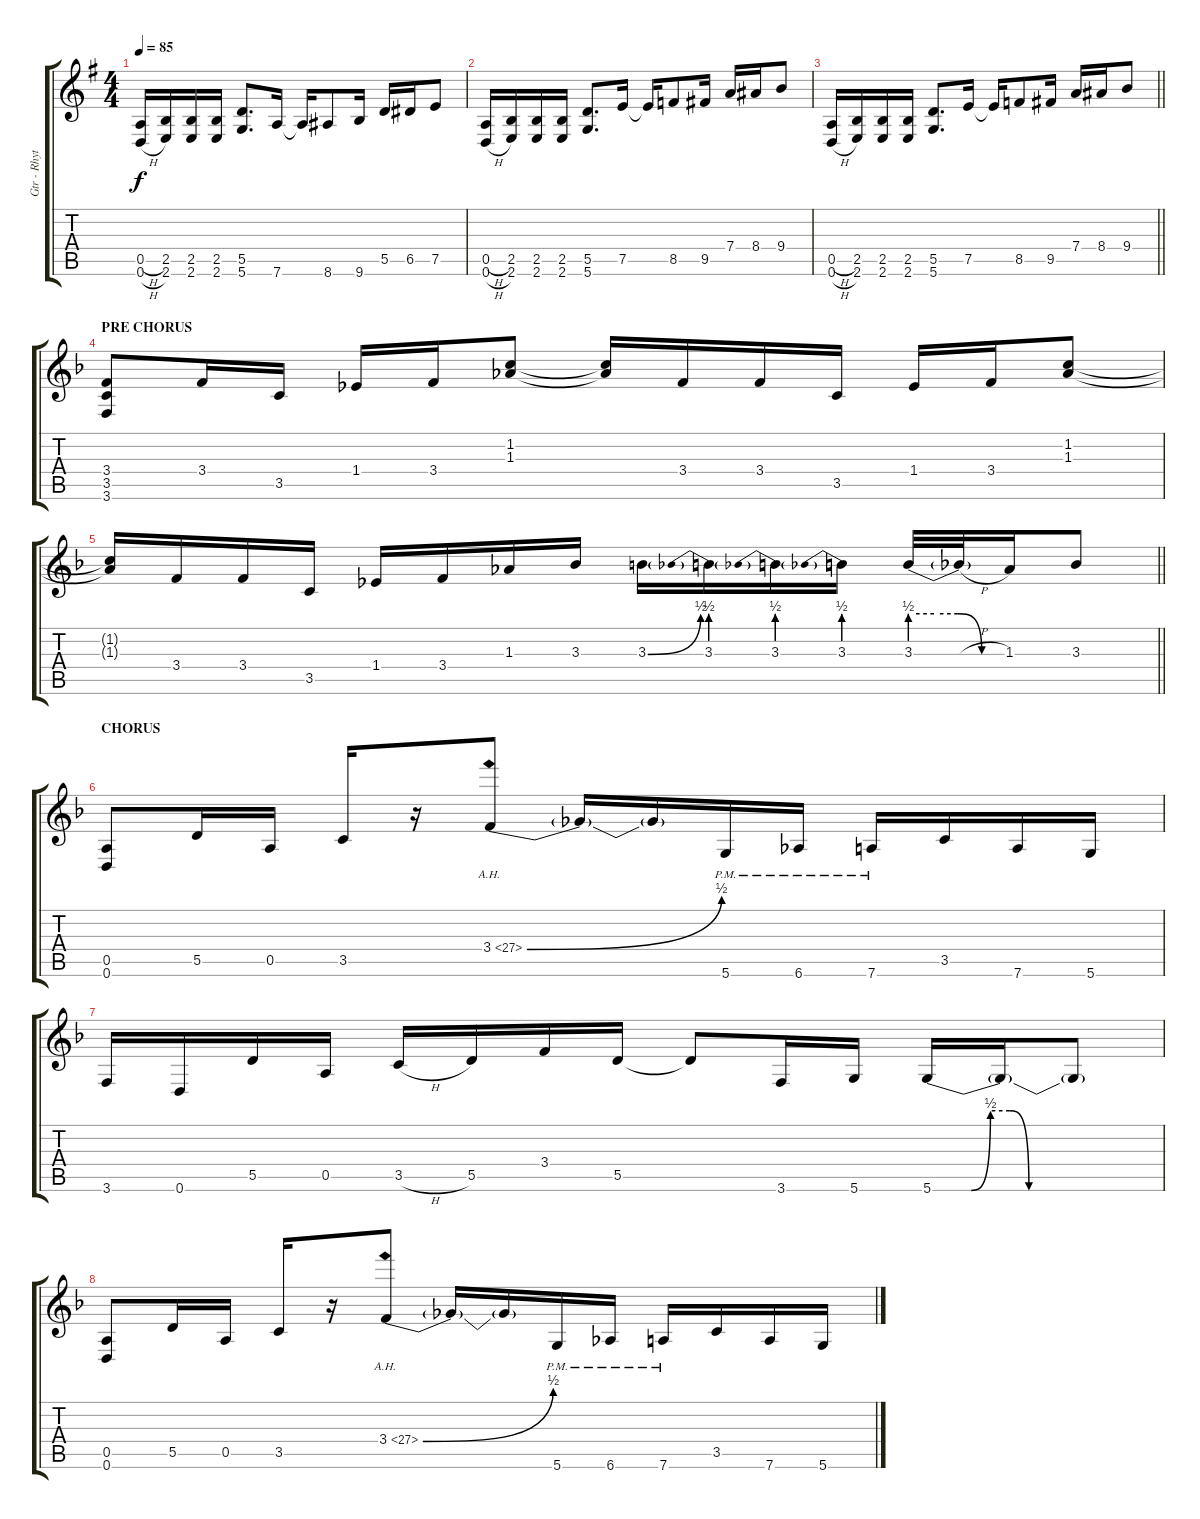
\track ("Gtr - Rhythm 2" "Gtr - Rhyt") {instrument overdrivenguitar}
\staff {score tabs}
\tuning (E4 B3 G3 D3 A2 D2) {hide}
\ts (4 4)
\tempo 85
\clef g2
\ks eminor
(0.5{h} 0.6{h}).16{dy f} (2.5 2.6).16 (2.5 2.6).16 (2.5 2.6).16 (5.5 5.6).8{d} 7.6.16 7.6{t}.16 8.6.8 9.6.16 5.5.16 6.5.16 7.5.8 |
(0.5{h} 0.6{h}).16 (2.5 2.6).16 (2.5 2.6).16 (2.5 2.6).16 (5.5 5.6).8{d} 7.5.16 7.5{t}.16 8.5.8 9.5.16 7.4.16 8.4.16 9.4.8 |
\barLineRight lightlight
(0.5{h} 0.6{h}).16 (2.5 2.6).16 (2.5 2.6).16 (2.5 2.6).16 (5.5 5.6).8{d} 7.5.16 7.5{t}.16 8.5.8 9.5.16 7.4.16 8.4.16 9.4.8 |
\section ("" "PRE CHORUS")
\ks dminor
(3.4 3.5 3.6).8 3.4.16 3.5.16 1.4.16 3.4.16 (1.2 1.3).8 (1.2{t} 1.3{t}).16 3.4.16 3.4.16 3.5.16 1.4.16 3.4.16 (1.2 1.3).8 |
\barLineRight lightlight
(1.2{t} 1.3{t}).16 3.4.16 3.4.16 3.5.16 1.4.16 3.4.16 1.3.16 3.3.16 3.3{be (bend 0 0 60 2)}.16 3.3{be (prebend 0 2 60 2)}.16 3.3{be (prebend 0 2 60 2)}.16 3.3{be (prebend 0 2 60 2)}.16 3.3{be (custom 0 2 15 2 30 2 45 0 60 0)}.32 3.3{h t}.32 1.3.16 3.3.8 |
\section ("" "CHORUS")
(0.5 0.6).8 5.5.16 0.5.16 3.5.16 r.16 3.4{be (bend 0 0 60 2) ah 24}.8 3.4{t}.16 3.4{t}.16 5.6{pm}.16 6.6{pm}.16 7.6{pm}.16 3.5.16 7.6.16 5.6.16 |
3.6.16 0.6.16 5.5.16 0.5.16 3.5{h}.16 5.5.16 3.4.16 5.5.16 5.5{t}.8 3.6.16 5.6.16 5.6{be (custom 0 0 5 0 10 0 15 2 20 2 25 0 60 0)}.16 5.6{t}.16 5.6{t}.8 |
(0.5 0.6).8 5.5.16 0.5.16 3.5.16 r.16 3.4{be (bend 0 0 60 2) ah 24}.8 3.4{t}.16 3.4{t}.16 5.6{pm}.16 6.6{pm}.16 7.6{pm}.16 3.5.16 7.6.16 5.6.16
